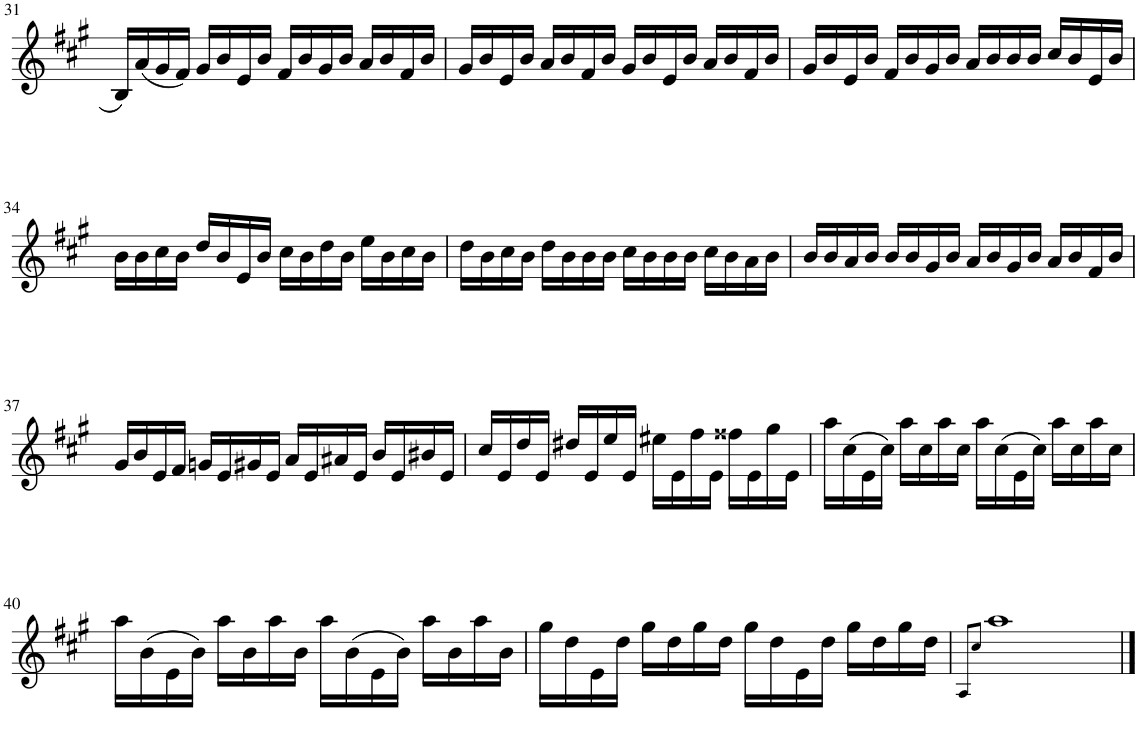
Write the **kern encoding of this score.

**kern
*part1
*staff1
*I"B Klarinette
*I'B Kl.
!!LO:PB:g=z
*clefG2
*Trd1c2
*k[f#c#g#]
*M4/4
=31
16B/LL
(16a/
16g#/
16f#/JJ)
16g#/LL
16b/
16e/
16b/JJ
16f#/LL
16b/
16g#/
16b/JJ
16a/LL
16b/
16f#/
16b/JJ
=32
16g#/LL
16b/
16e/
16b/JJ
16a/LL
16b/
16f#/
16b/JJ
16g#/LL
16b/
16e/
16b/JJ
16a/LL
16b/
16f#/
16b/JJ
=33
16g#/LL
16b/
16e/
16b/JJ
16f#/LL
16b/
16g#/
16b/JJ
16a/LL
16b/
16b/
16b/JJ
16cc#/LL
16b/
16e/
16b/JJ
!!LO:LB:g=z
=34
16b\LL
16b\
16cc#\
16b\JJ
16dd/LL
16b/
16e/
16b/JJ
16cc#\LL
16b\
16dd\
16b\JJ
16ee\LL
16b\
16cc#\
16b\JJ
=35
16dd\LL
16b\
16cc#\
16b\JJ
16dd\LL
16b\
16b\
16b\JJ
16cc#\LL
16b\
16b\
16b\JJ
16cc#\LL
16b\
16a\
16b\JJ
=36
16b/LL
16b/
16a/
16b/JJ
16b/LL
16b/
16g#/
16b/JJ
16a/LL
16b/
16g#/
16b/JJ
16a/LL
16b/
16f#/
16b/JJ
!!LO:LB:g=z
=37
16g#/LL
16b/
16e/
16f#/JJ
16gn/LL
16e/
16g#X/
16e/JJ
16a/LL
16e/
16a#X/
16e/JJ
16b/LL
16e/
16b#X/
16e/JJ
=38
16cc#/LL
16e/
16dd/
16e/JJ
16dd#X/LL
16e/
16ee/
16e/JJ
16ee#X\LL
16e\
16ff#\
16e\JJ
16ff##X\LL
16e\
16gg#\
16e\JJ
=39
16aa\LL
(16cc#\
16e\
16cc#\JJ)
16aa\LL
16cc#\
16aa\
16cc#\JJ
16aa\LL
(16cc#\
16e\
16cc#\JJ)
16aa\LL
16cc#\
16aa\
16cc#\JJ
!!LO:LB:g=z
=40
16aa\LL
(16b\
16e\
16b\JJ)
16aa\LL
16b\
16aa\
16b\JJ
16aa\LL
(16b\
16e\
16b\JJ)
16aa\LL
16b\
16aa\
16b\JJ
=41
16gg#\LL
16dd\
16e\
16dd\JJ
16gg#\LL
16dd\
16gg#\
16dd\JJ
16gg#\LL
16dd\
16e\
16dd\JJ
16gg#\LL
16dd\
16gg#\
16dd\JJ
=42
8qA/L
8qcc#/J
1aa
==
*-
